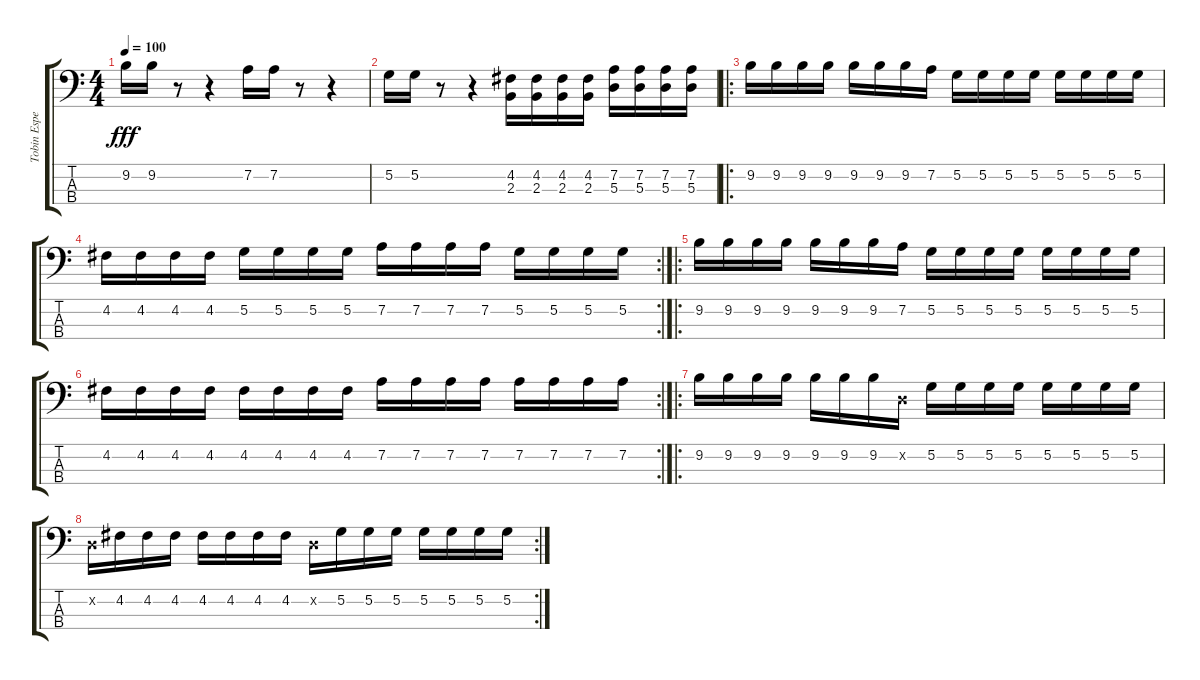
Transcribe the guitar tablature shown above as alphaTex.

\track ("Tobin Esperance" "Tobin Espe") {instrument electricbassfinger}
\staff {score tabs}
\tuning (G2 D2 A1 E1) {hide}
\ts (4 4)
\tempo 100
\clef f4
\ks c
9.2.16{dy fff} 9.2.16 r.8 r.4 7.2.16 7.2.16 r.8 r.4 |
5.2.16 5.2.16 r.8 r.4 (4.2 2.3).16 (4.2 2.3).16 (4.2 2.3).16 (4.2 2.3).16 (7.2 5.3).16 (7.2 5.3).16 (7.2 5.3).16 (7.2 5.3).16 |
\ro
9.2.16 9.2.16 9.2.16 9.2.16 9.2.16 9.2.16 9.2.16 7.2.16 5.2.16 5.2.16 5.2.16 5.2.16 5.2.16 5.2.16 5.2.16 5.2.16 |
\rc 2
4.2.16 4.2.16 4.2.16 4.2.16 5.2.16 5.2.16 5.2.16 5.2.16 7.2.16 7.2.16 7.2.16 7.2.16 5.2.16 5.2.16 5.2.16 5.2.16 |
\ro
9.2.16 9.2.16 9.2.16 9.2.16 9.2.16 9.2.16 9.2.16 7.2.16 5.2.16 5.2.16 5.2.16 5.2.16 5.2.16 5.2.16 5.2.16 5.2.16 |
\rc 2
4.2.16 4.2.16 4.2.16 4.2.16 4.2.16 4.2.16 4.2.16 4.2.16 7.2.16 7.2.16 7.2.16 7.2.16 7.2.16 7.2.16 7.2.16 7.2.16 |
\ro
9.2.16 9.2.16 9.2.16 9.2.16 9.2.16 9.2.16 9.2.16 0.2{x}.16 5.2.16 5.2.16 5.2.16 5.2.16 5.2.16 5.2.16 5.2.16 5.2.16 |
\rc 2
0.2{x}.16 4.2.16 4.2.16 4.2.16 4.2.16 4.2.16 4.2.16 4.2.16 0.2{x}.16 5.2.16 5.2.16 5.2.16 5.2.16 5.2.16 5.2.16 5.2.16
